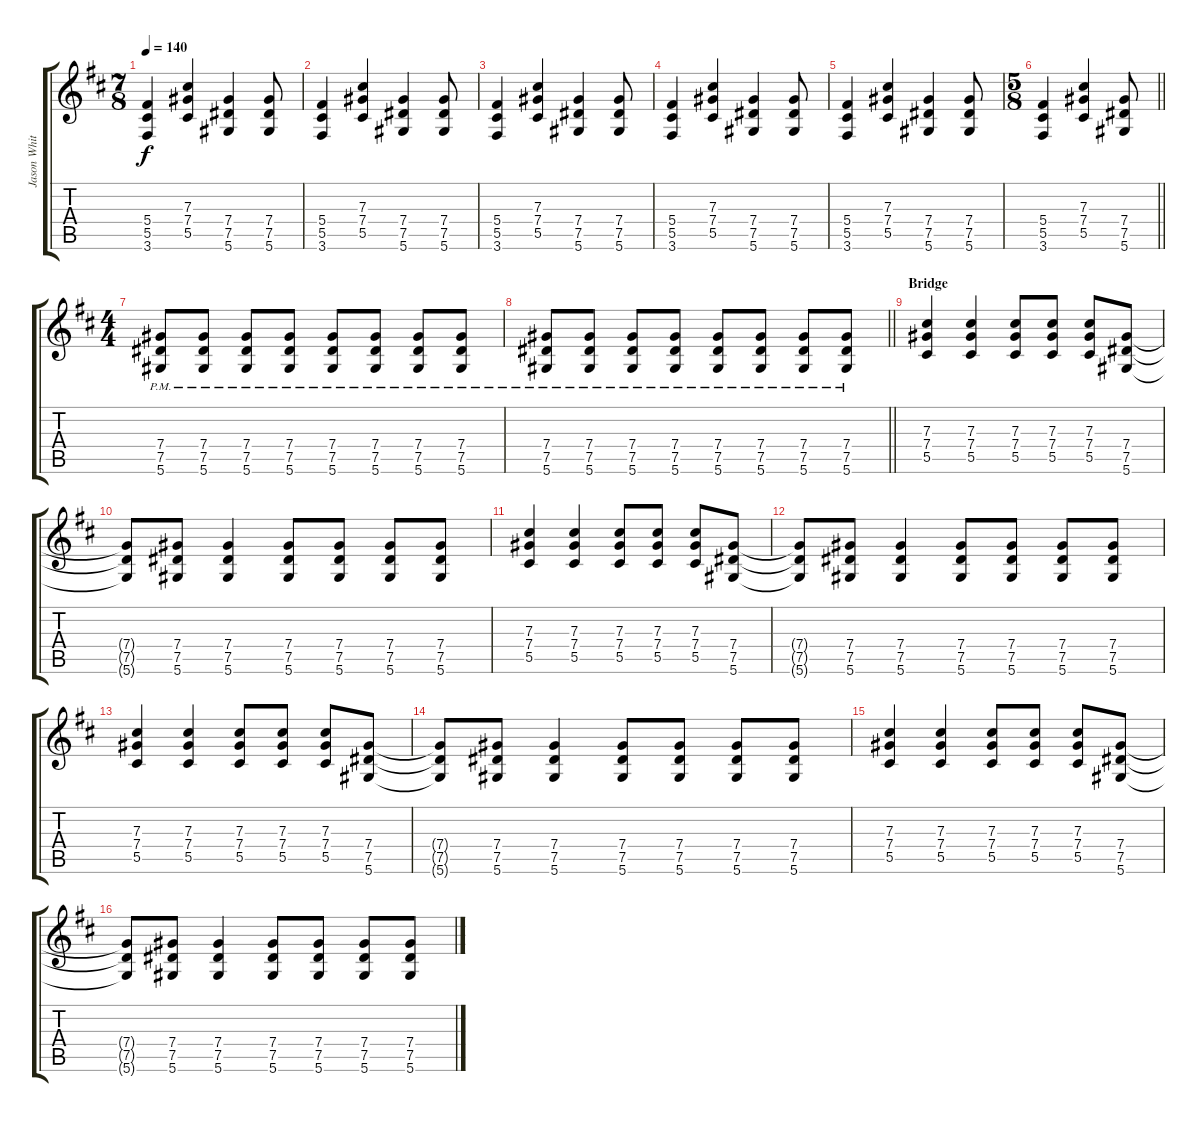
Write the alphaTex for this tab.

\track ("Jason White" "Jason Whit") {instrument overdrivenguitar}
\staff {score tabs}
\tuning (Eb4 Bb3 Gb3 Db3 Ab2 Eb2) {hide}
\ts (7 8)
\tempo 140
\clef g2
\ks d
(5.4 5.5 3.6).4{dy f} (7.3 7.4 5.5).4 (7.4 7.5 5.6).4 (7.4 7.5 5.6).8 |
(5.4 5.5 3.6).4 (7.3 7.4 5.5).4 (7.4 7.5 5.6).4 (7.4 7.5 5.6).8 |
(5.4 5.5 3.6).4 (7.3 7.4 5.5).4 (7.4 7.5 5.6).4 (7.4 7.5 5.6).8 |
(5.4 5.5 3.6).4 (7.3 7.4 5.5).4 (7.4 7.5 5.6).4 (7.4 7.5 5.6).8 |
(5.4 5.5 3.6).4 (7.3 7.4 5.5).4 (7.4 7.5 5.6).4 (7.4 7.5 5.6).8 |
\ts (5 8)
\barLineRight lightlight
(5.4 5.5 3.6).4 (7.3 7.4 5.5).4 (7.4 7.5 5.6).8 |
\ts (4 4)
(7.4{pm} 7.5{pm} 5.6{pm}).8 (7.4{pm} 7.5{pm} 5.6{pm}).8 (7.4{pm} 7.5{pm} 5.6{pm}).8 (7.4{pm} 7.5{pm} 5.6{pm}).8 (7.4{pm} 7.5{pm} 5.6{pm}).8 (7.4{pm} 7.5{pm} 5.6{pm}).8 (7.4{pm} 7.5{pm} 5.6{pm}).8 (7.4{pm} 7.5{pm} 5.6{pm}).8 |
\barLineRight lightlight
(7.4{pm} 7.5{pm} 5.6{pm}).8 (7.4{pm} 7.5{pm} 5.6{pm}).8 (7.4{pm} 7.5{pm} 5.6{pm}).8 (7.4{pm} 7.5{pm} 5.6{pm}).8 (7.4{pm} 7.5{pm} 5.6{pm}).8 (7.4{pm} 7.5{pm} 5.6{pm}).8 (7.4{pm} 7.5{pm} 5.6{pm}).8 (7.4{pm} 7.5{pm} 5.6{pm}).8 |
\section ("" "Bridge")
(7.3 7.4 5.5).4 (7.3 7.4 5.5).4 (7.3 7.4 5.5).8 (7.3 7.4 5.5).8 (7.3 7.4 5.5).8 (7.4 7.5 5.6).8 |
(7.4{t} 7.5{t} 5.6{t}).8 (7.4 7.5 5.6).8 (7.4 7.5 5.6).4 (7.4 7.5 5.6).8 (7.4 7.5 5.6).8 (7.4 7.5 5.6).8 (7.4 7.5 5.6).8 |
(7.3 7.4 5.5).4 (7.3 7.4 5.5).4 (7.3 7.4 5.5).8 (7.3 7.4 5.5).8 (7.3 7.4 5.5).8 (7.4 7.5 5.6).8 |
(7.4{t} 7.5{t} 5.6{t}).8 (7.4 7.5 5.6).8 (7.4 7.5 5.6).4 (7.4 7.5 5.6).8 (7.4 7.5 5.6).8 (7.4 7.5 5.6).8 (7.4 7.5 5.6).8 |
(7.3 7.4 5.5).4 (7.3 7.4 5.5).4 (7.3 7.4 5.5).8 (7.3 7.4 5.5).8 (7.3 7.4 5.5).8 (7.4 7.5 5.6).8 |
(7.4{t} 7.5{t} 5.6{t}).8 (7.4 7.5 5.6).8 (7.4 7.5 5.6).4 (7.4 7.5 5.6).8 (7.4 7.5 5.6).8 (7.4 7.5 5.6).8 (7.4 7.5 5.6).8 |
(7.3 7.4 5.5).4 (7.3 7.4 5.5).4 (7.3 7.4 5.5).8 (7.3 7.4 5.5).8 (7.3 7.4 5.5).8 (7.4 7.5 5.6).8 |
(7.4{t} 7.5{t} 5.6{t}).8 (7.4 7.5 5.6).8 (7.4 7.5 5.6).4 (7.4 7.5 5.6).8 (7.4 7.5 5.6).8 (7.4 7.5 5.6).8 (7.4 7.5 5.6).8
